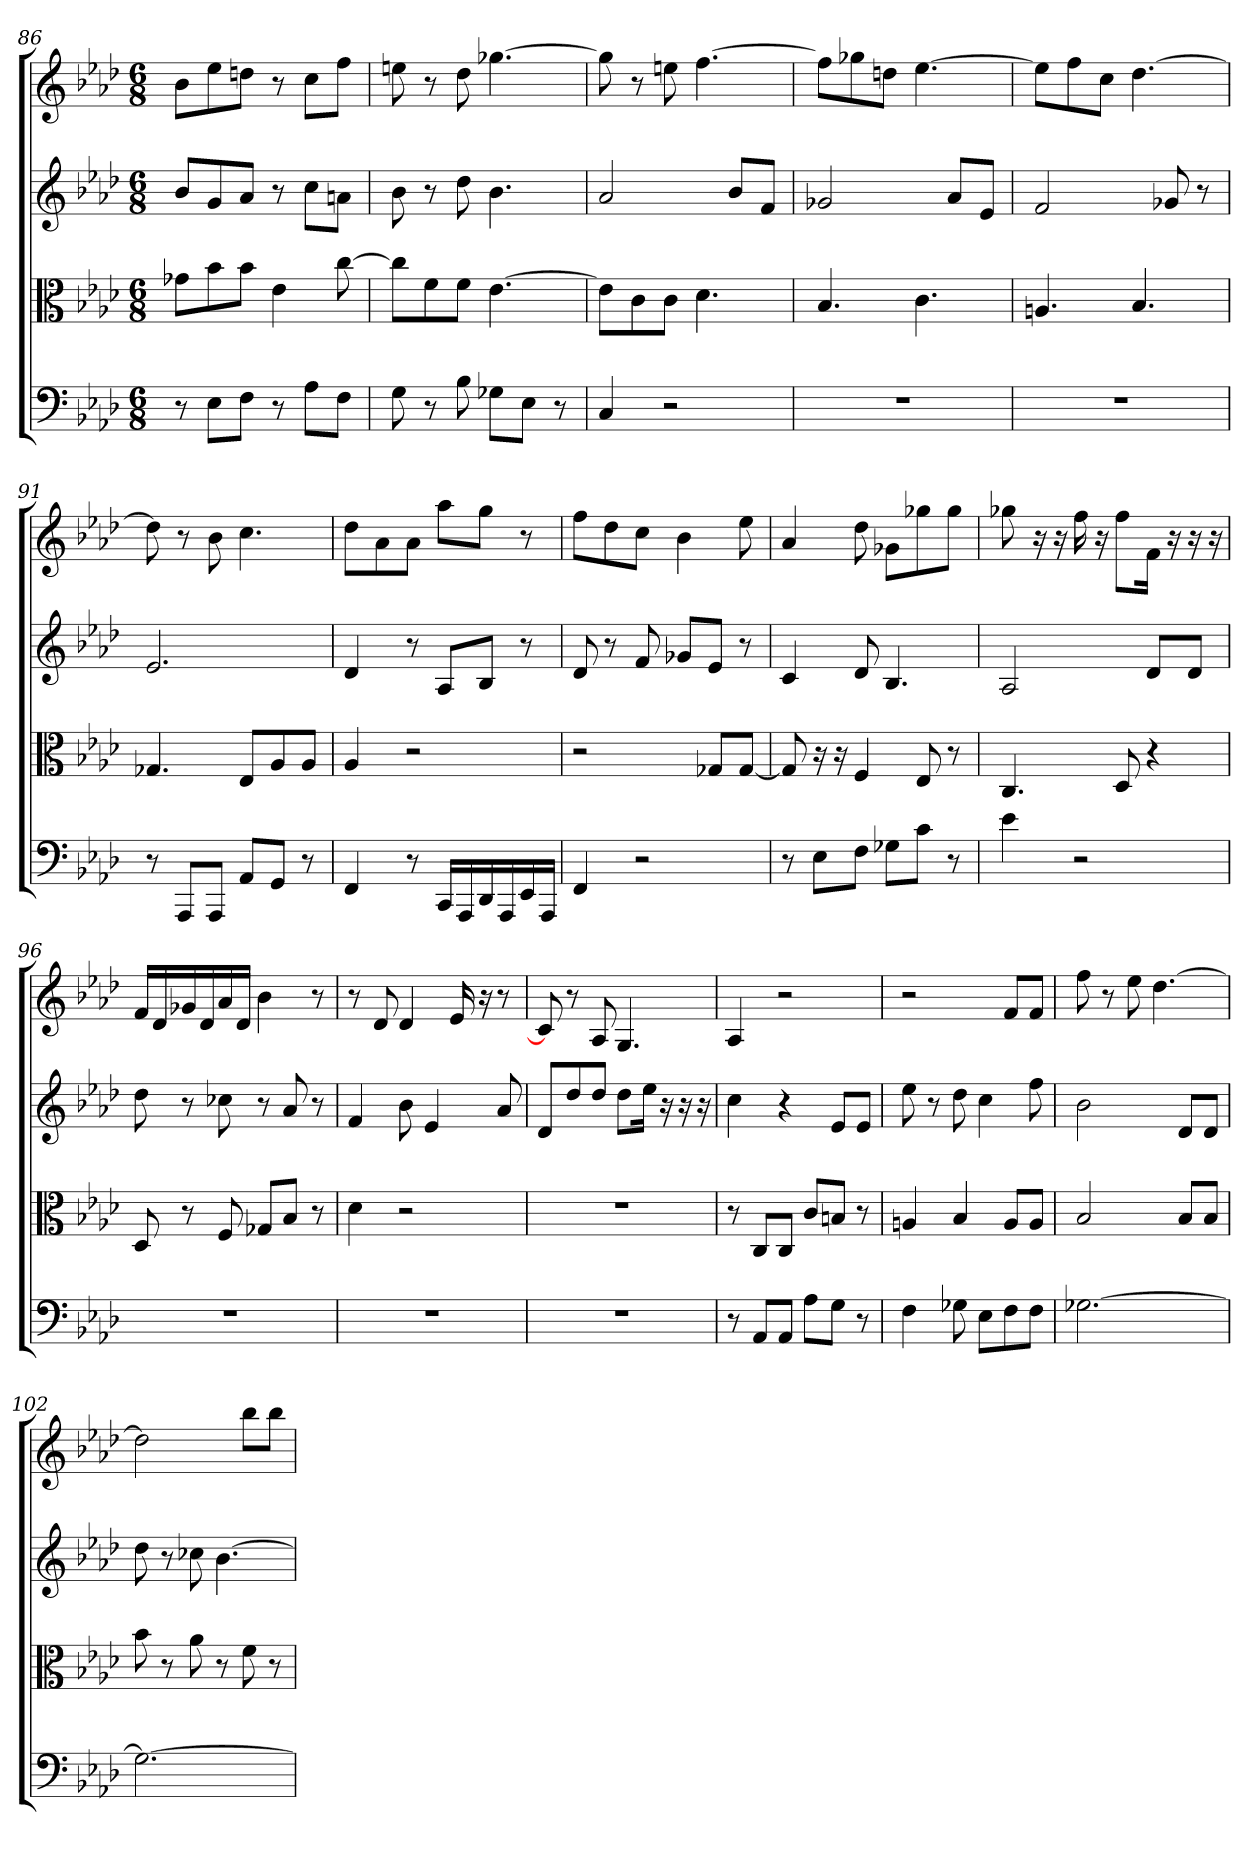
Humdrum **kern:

**kern	**kern	**kern	**kern
*part4	*part3	*part2	*part1
*staff4	*staff3	*staff2	*staff1
*clefF4	*clefC3	*clefG2	*clefG2
*k[b-e-a-d-]	*k[b-e-a-d-]	*k[b-e-a-d-]	*k[b-e-a-d-]
*A-:	*A-:	*A-:	*A-:
*M6/8	*M6/8	*M6/8	*M6/8
=86	=86	=86	=86
8r	8g-X\L	8b-/L	8b-\L
8E-\L	8b-\	8g/	8ee-\
8F\J	8b-\J	8a-/J	8ddn\J
8r	4e-	8r	8r
8A-\L	.	8cc\L	8cc\L
8F\J	[8cc	8an\J	8ff\J
=87	=87	=87	=87
8G	8cc\L]	8b-	8een
8r	8f\	8r	8r
8B-	8f\J	8dd-	8dd-
8G-X\L	[4.e-	4.b-	[4.gg-X
8E-\J	.	.	.
8r	.	.	.
=88	=88	=88	=88
4C	8e-\L]	2a-	8gg-]
.	8c\	.	8r
2r	8c\J	.	8een
.	4.d-	.	[4.ff
.	.	8b-/L	.
.	.	8f/J	.
=89	=89	=89	=89
2.r	4.B-	2g-X	8ff\L]
.	.	.	8gg-X\
.	.	.	8ddn\J
.	4.c	.	[4.ee-
.	.	8a-/L	.
.	.	8e-/J	.
=90	=90	=90	=90
2.r	4.An	2f	8ee-\L]
.	.	.	8ff\
.	.	.	8cc\J
.	4.B-	.	[4.dd-
.	.	8g-X	.
.	.	8r	.
=91	=91	=91	=91
8r	4.G-X	2.e-	8dd-]
8AAA-/L	.	.	8r
8AAA-/J	.	.	8b-
8AA-/L	8E-/L	.	4.cc
8GG/J	8A-/	.	.
8r	8A-/J	.	.
=92	=92	=92	=92
4FF	4A-	4d-	8dd-\L
.	.	.	8a-\
8r	2r	8r	8a-\J
16CC/LL	.	8A-/L	8aa-\L
16AAA-/	.	.	.
16DD-/	.	8B-/J	8gg\J
16AAA-/	.	.	.
16EE-/	.	8r	8r
16AAA-/JJ	.	.	.
=93	=93	=93	=93
4FF	2r	8d-	8ff\L
.	.	8r	8dd-\
2r	.	8f	8cc\J
.	.	8g-X/L	4b-
.	8G-X/L	8e-/J	.
.	[8G-/J	8r	8ee-
=94	=94	=94	=94
8r	8G-]	4c	4a-
8E-\L	16r	.	.
.	16r	.	.
8F\J	4F	8d-	8dd-
8G-X\L	.	4.B-	8g-X\L
8c\J	8E-	.	8gg-X\
8r	8r	.	8gg-\J
=95	=95	=95	=95
4e-	4.C	2A-	8gg-X
.	.	.	16r
.	.	.	16r
2r	.	.	16ff
.	.	.	16r
.	8D-	.	8ff\L
.	4r	8d-/L	16f\Jk
.	.	.	16r
.	.	8d-/J	16r
.	.	.	16r
=96	=96	=96	=96
2.r	8D-	8dd-	16f/LL
.	.	.	16d-/
.	8r	8r	16g-X/
.	.	.	16d-/
.	8F	8cc-X	16a-/
.	.	.	16d-/JJ
.	8G-X/L	8r	4b-
.	8B-/J	8a-	.
.	8r	8r	8r
=97	=97	=97	=97
2.r	4d-	4f	8r
.	.	.	8d-
.	2r	8b-	4d-
.	.	4e-	.
.	.	.	16e-
.	.	.	16r
.	.	8a-	8r
=98	=98	=98	=98
2.r	2.r	8d-/L	8c]
.	.	8dd-/	8r
.	.	8dd-/J	8A-
.	.	8dd-\L	4.G
.	.	16ee-\Jk	.
.	.	16r	.
.	.	16r	.
.	.	16r	.
=99	=99	=99	=99
8r	8r	4cc	4A-
8AA-/L	8C/L	.	.
8AA-/J	8C/J	4r	2r
8A-\L	8c/L	.	.
8G\J	8Bn/J	8e-/L	.
8r	8r	8e-/J	.
=100	=100	=100	=100
4F	4An	8ee-	2r
.	.	8r	.
8G-X	4B-	8dd-	.
8E-\L	.	4cc	.
8F\	8A/L	.	8f/L
8F\J	8A/J	8ff	8f/J
=101	=101	=101	=101
[2.G-X	2B-	2b-	8ff
.	.	.	8r
.	.	.	8ee-
.	.	.	[4.dd-
.	8B-/L	8d-/L	.
.	8B-/J	8d-/J	.
=102	=102	=102	=102
2.G-_	8b-	8dd-	2dd-]
.	8r	8r	.
.	8a-	8cc-X	.
.	8r	[4.b-	.
.	8f	.	8bb-\L
.	8r	.	8bb-\J
=	=	=	=
*-	*-	*-	*-
